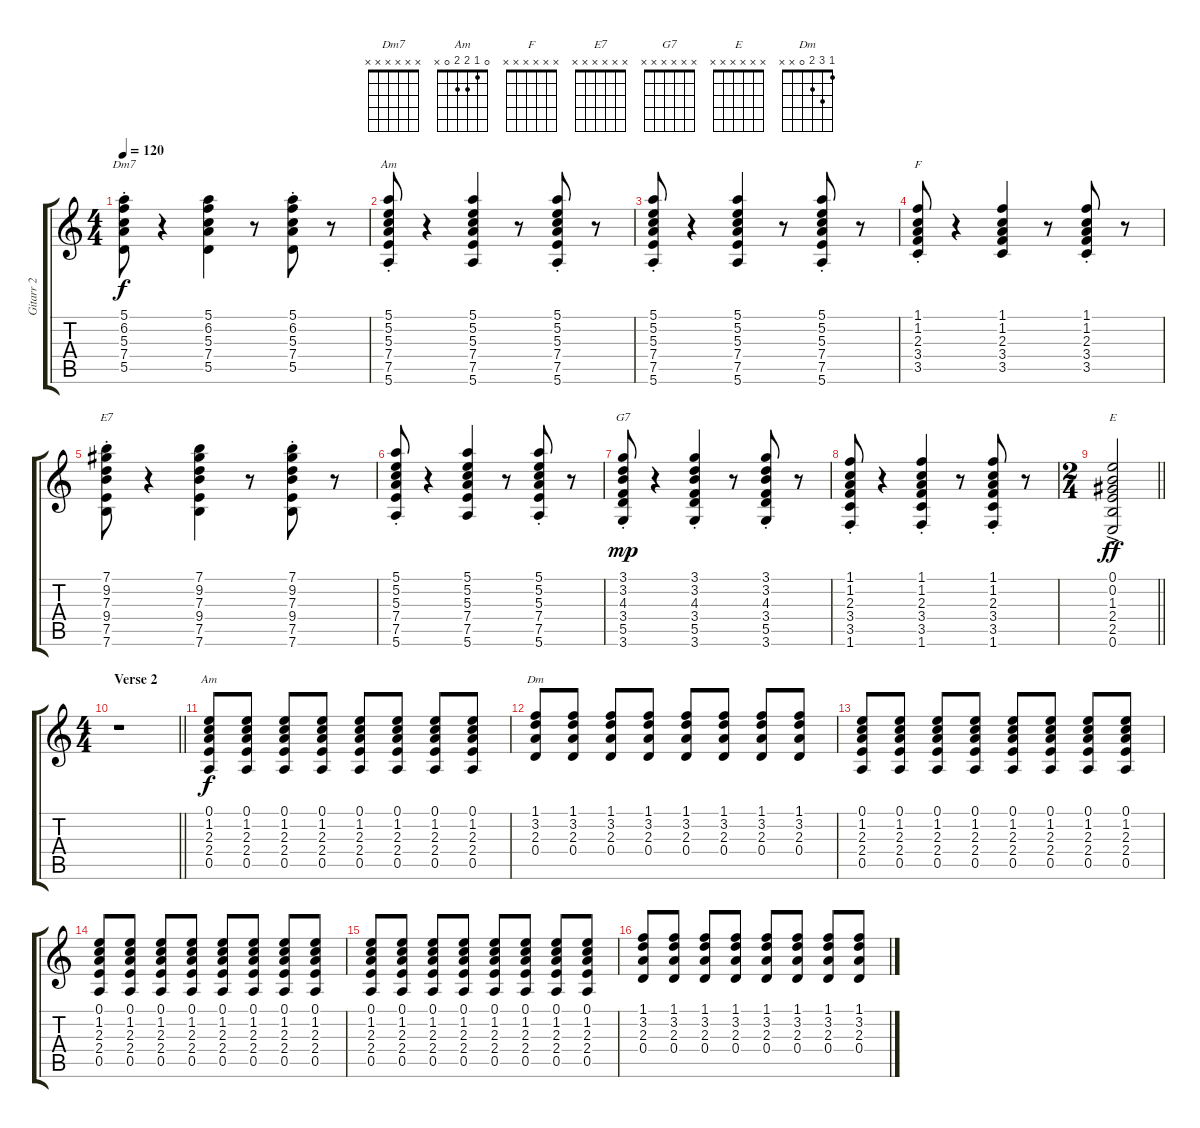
\track ("Gitarr 2" "Gitarr 2") {instrument acousticguitarsteel}
\staff {score tabs}
\tuning (E4 B3 G3 D3 A2 E2) {hide}
\chord ("Dm7" x x x x x x)
\chord ("Am" x x x x x x)
\chord ("F" x x x x x x)
\chord ("E7" x x x x x x)
\chord ("G7" x x x x x x)
\chord ("E" x x x x x x)
\chord ("Am" 0 1 2 2 0 x)
\chord ("Dm" 1 3 2 0 x x)
\ts (4 4)
\tempo 120
\clef g2
\ks aminor
(5.1{st} 6.2{st} 5.3{st} 7.4{st} 5.5{st}).8{ch "Dm7" dy f} r.4 (5.1 6.2 5.3 7.4 5.5).4 r.8 (5.1{st} 6.2{st} 5.3{st} 7.4{st} 5.5{st}).8 r.8 |
(5.1{st} 5.2{st} 5.3{st} 7.4{st} 7.5{st} 5.6{st}).8{ch "Am"} r.4 (5.1 5.2 5.3 7.4 7.5 5.6).4 r.8 (5.1{st} 5.2{st} 5.3{st} 7.4{st} 7.5{st} 5.6{st}).8 r.8 |
(5.1{st} 5.2{st} 5.3{st} 7.4{st} 7.5{st} 5.6{st}).8 r.4 (5.1 5.2 5.3 7.4 7.5 5.6).4 r.8 (5.1{st} 5.2{st} 5.3{st} 7.4{st} 7.5{st} 5.6{st}).8 r.8 |
(1.1{st} 1.2{st} 2.3{st} 3.4{st} 3.5{st}).8{ch "F"} r.4 (1.1 1.2 2.3 3.4 3.5).4 r.8 (1.1{st} 1.2{st} 2.3{st} 3.4{st} 3.5{st}).8 r.8 |
(7.1{st} 9.2{st} 7.3{st} 9.4{st} 7.5{st} 7.6{st}).8{ch "E7"} r.4 (7.1 9.2 7.3 9.4 7.5 7.6).4 r.8 (7.1{st} 9.2{st} 7.3{st} 9.4{st} 7.5{st} 7.6{st}).8 r.8 |
(5.1{st} 5.2{st} 5.3{st} 7.4{st} 7.5{st} 5.6{st}).8 r.4 (5.1 5.2 5.3 7.4 7.5 5.6).4 r.8 (5.1{st} 5.2{st} 5.3{st} 7.4{st} 7.5{st} 5.6{st}).8 r.8 |
(3.1{st} 3.2{st} 4.3{st} 3.4{st} 5.5{st} 3.6{st}).8{ch "G7" dy mp} r.4 (3.1{st} 3.2{st} 4.3{st} 3.4{st} 5.5{st} 3.6{st}).4 r.8 (3.1{st} 3.2{st} 4.3{st} 3.4{st} 5.5{st} 3.6{st}).8 r.8 |
(1.1{st} 1.2{st} 2.3{st} 3.4{st} 3.5{st} 1.6{st}).8 r.4 (1.1{st} 1.2{st} 2.3{st} 3.4{st} 3.5{st} 1.6{st}).4 r.8 (1.1{st} 1.2{st} 2.3{st} 3.4{st} 3.5{st} 1.6{st}).8 r.8 |
\ts (2 4)
\barLineRight lightlight
(0.1 0.2 1.3 2.4 2.5 0.6{ac}).2{ch "E" dy ff} |
\ts (4 4)
\section ("" "Verse 2")
\barLineRight lightlight
r.1 |
(0.1 1.2 2.3 2.4 0.5).8{ch "Am" dy f} (0.1 1.2 2.3 2.4 0.5).8 (0.1 1.2 2.3 2.4 0.5).8 (0.1 1.2 2.3 2.4 0.5).8 (0.1 1.2 2.3 2.4 0.5).8 (0.1 1.2 2.3 2.4 0.5).8 (0.1 1.2 2.3 2.4 0.5).8 (0.1 1.2 2.3 2.4 0.5).8 |
(1.1 3.2 2.3 0.4).8{ch "Dm"} (1.1 3.2 2.3 0.4).8 (1.1 3.2 2.3 0.4).8 (1.1 3.2 2.3 0.4).8 (1.1 3.2 2.3 0.4).8 (1.1 3.2 2.3 0.4).8 (1.1 3.2 2.3 0.4).8 (1.1 3.2 2.3 0.4).8 |
(0.1 1.2 2.3 2.4 0.5).8 (0.1 1.2 2.3 2.4 0.5).8 (0.1 1.2 2.3 2.4 0.5).8 (0.1 1.2 2.3 2.4 0.5).8 (0.1 1.2 2.3 2.4 0.5).8 (0.1 1.2 2.3 2.4 0.5).8 (0.1 1.2 2.3 2.4 0.5).8 (0.1 1.2 2.3 2.4 0.5).8 |
(0.1 1.2 2.3 2.4 0.5).8 (0.1 1.2 2.3 2.4 0.5).8 (0.1 1.2 2.3 2.4 0.5).8 (0.1 1.2 2.3 2.4 0.5).8 (0.1 1.2 2.3 2.4 0.5).8 (0.1 1.2 2.3 2.4 0.5).8 (0.1 1.2 2.3 2.4 0.5).8 (0.1 1.2 2.3 2.4 0.5).8 |
(0.1 1.2 2.3 2.4 0.5).8 (0.1 1.2 2.3 2.4 0.5).8 (0.1 1.2 2.3 2.4 0.5).8 (0.1 1.2 2.3 2.4 0.5).8 (0.1 1.2 2.3 2.4 0.5).8 (0.1 1.2 2.3 2.4 0.5).8 (0.1 1.2 2.3 2.4 0.5).8 (0.1 1.2 2.3 2.4 0.5).8 |
(1.1 3.2 2.3 0.4).8 (1.1 3.2 2.3 0.4).8 (1.1 3.2 2.3 0.4).8 (1.1 3.2 2.3 0.4).8 (1.1 3.2 2.3 0.4).8 (1.1 3.2 2.3 0.4).8 (1.1 3.2 2.3 0.4).8 (1.1 3.2 2.3 0.4).8
